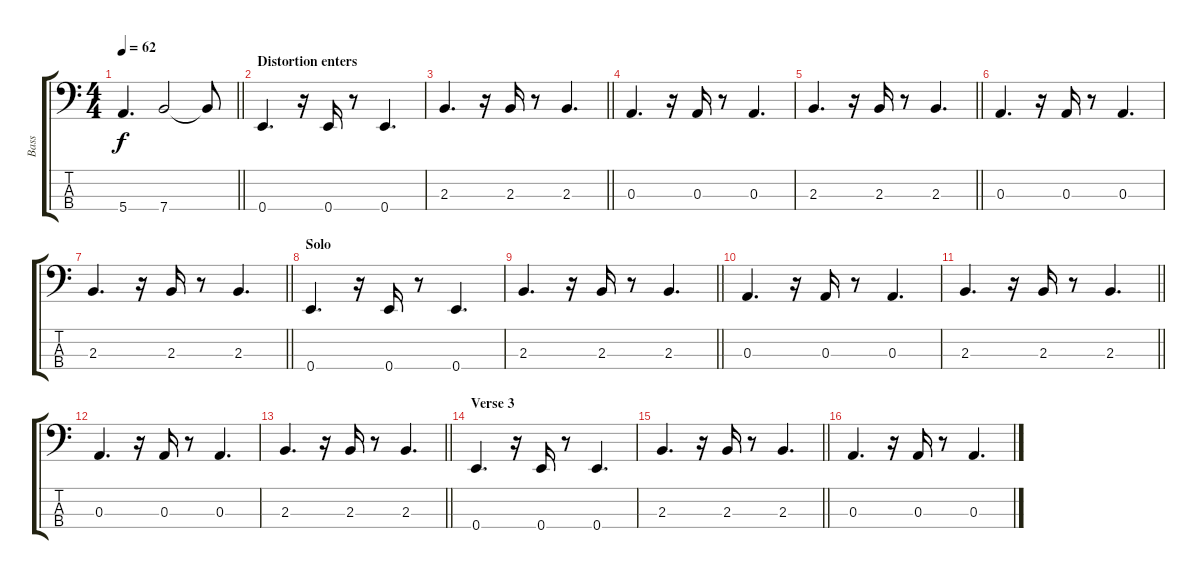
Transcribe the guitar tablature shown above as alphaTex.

\track ("Bass" "Bass") {instrument electricbassfinger}
\staff {score tabs}
\tuning (G2 D2 A1 E1) {hide}
\ts (4 4)
\tempo 62
\clef f4
\barLineRight lightlight
\ks c
5.4.4{d dy f} 7.4.2 7.4{t}.8 |
\section ("" "Distortion enters")
0.4.4{d} r.16 0.4.16 r.8 0.4.4{d} |
\barLineRight lightlight
2.3.4{d} r.16 2.3.16 r.8 2.3.4{d} |
0.3.4{d} r.16 0.3.16 r.8 0.3.4{d} |
\barLineRight lightlight
2.3.4{d} r.16 2.3.16 r.8 2.3.4{d} |
0.3.4{d} r.16 0.3.16 r.8 0.3.4{d} |
\barLineRight lightlight
2.3.4{d} r.16 2.3.16 r.8 2.3.4{d} |
\section ("" "Solo")
0.4.4{d} r.16 0.4.16 r.8 0.4.4{d} |
\barLineRight lightlight
2.3.4{d} r.16 2.3.16 r.8 2.3.4{d} |
0.3.4{d} r.16 0.3.16 r.8 0.3.4{d} |
\barLineRight lightlight
2.3.4{d} r.16 2.3.16 r.8 2.3.4{d} |
0.3.4{d} r.16 0.3.16 r.8 0.3.4{d} |
\barLineRight lightlight
2.3.4{d} r.16 2.3.16 r.8 2.3.4{d} |
\section ("" "Verse 3")
0.4.4{d} r.16 0.4.16 r.8 0.4.4{d} |
\barLineRight lightlight
2.3.4{d} r.16 2.3.16 r.8 2.3.4{d} |
0.3.4{d} r.16 0.3.16 r.8 0.3.4{d}
